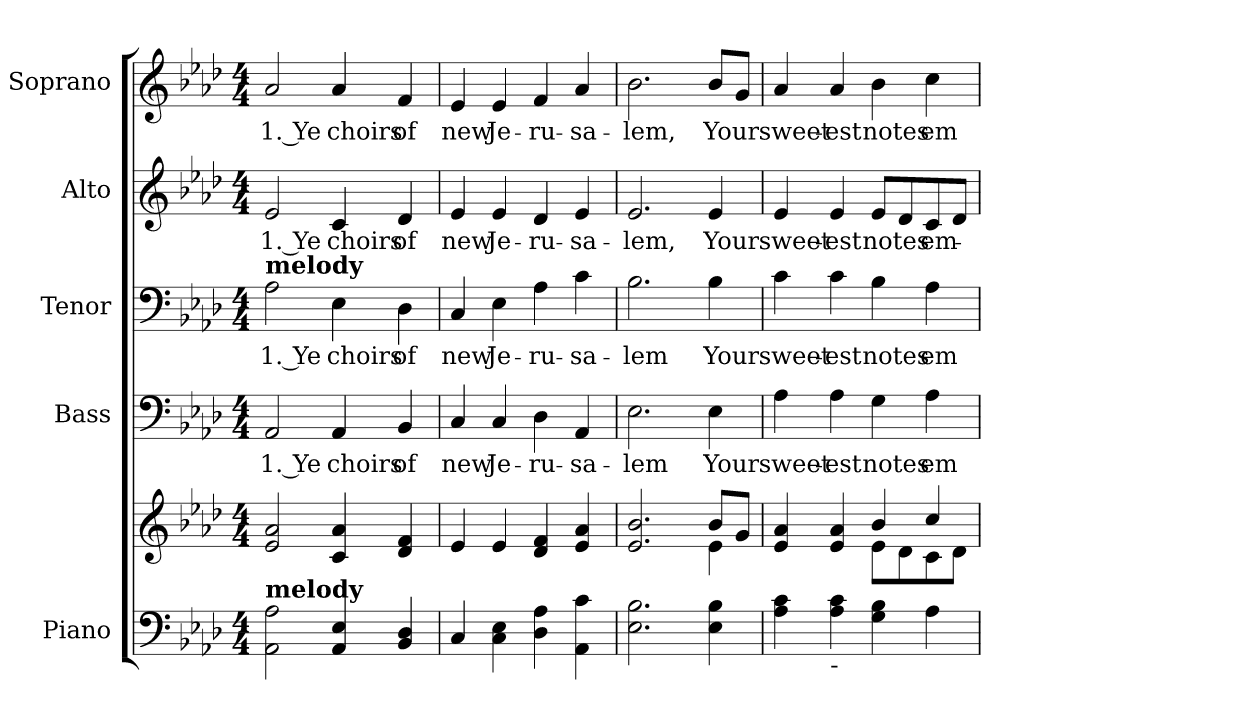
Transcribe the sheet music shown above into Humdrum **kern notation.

**kern	**kern	**kern	**text	**kern	**text	**kern	**text	**kern	**text
*part5	*part5	*part4	*part4	*part3	*part3	*part2	*part2	*part1	*part1
*staff6	*staff5	*staff4	*staff4	*staff3	*staff3	*staff2	*staff2	*staff1	*staff1
*I"Piano	*	*I"Bass	*	*I"Tenor	*	*I"Alto	*	*I"Soprano	*
*I'Pno.	*	*I'B.	*	*I'T.	*	*I'A.	*	*I'S.	*
!!LO:PB:g=z
*clefF4	*clefG2	*clefF4	*	*clefF4	*	*clefG2	*	*clefG2	*
*k[b-e-a-d-]	*k[b-e-a-d-]	*k[b-e-a-d-]	*	*k[b-e-a-d-]	*	*k[b-e-a-d-]	*	*k[b-e-a-d-]	*
*f:	*f:	*f:	*	*f:	*	*f:	*	*f:	*
*M4/4	*M4/4	*M4/4	*	*M4/4	*	*M4/4	*	*M4/4	*
*MM180	*MM180	*MM180	*	*MM180	*	*MM180	*	*MM180	*
=1	=1	=1	=1	=1	=1	=1	=1	=1	=1
!	!	!	!LO:LY:b:color=#000000	!	!	!	!	!	!
!	!	!	!	!	!LO:LY:b:color=#000000	!	!	!	!
!	!	!	!	!	!	!	!LO:LY:b:color=#000000	!	!
!	!	!	!	!LO:TX:a:B:t=melody	!	!	!	!	!
!LO:TX:a:B:t=melody	!	!	!	!	!	!	!	!	!
!	!	!	!	!	!	!	!	!	!LO:LY:b:color=#000000
2AA-i\ 2A-i	2e-i/ 2a-i	2AA-i/	1. Ye	2A-i\	1. Ye	2e-i/	1. Ye	2a-i/	1. Ye
!	!	!	!LO:LY:b:color=#000000	!	!	!	!	!	!
!	!	!	!	!	!LO:LY:b:color=#000000	!	!	!	!
!	!	!	!	!	!	!	!LO:LY:b:color=#000000	!	!
!	!	!	!	!	!	!	!	!	!LO:LY:b:color=#000000
4AA-i/ 4E-i	4ci/ 4a-i	4AA-i/	choirs	4E-i\	choirs	4ci/	choirs	4a-i/	choirs
!	!	!	!LO:LY:b:color=#000000	!	!	!	!	!	!
!	!	!	!	!	!LO:LY:b:color=#000000	!	!	!	!
!	!	!	!	!	!	!	!LO:LY:b:color=#000000	!	!
!	!	!	!	!	!	!	!	!	!LO:LY:b:color=#000000
4BB-i/ 4D-i	4d-i/ 4fi	4BB-i/	of	4D-i\	of	4d-i/	of	4fi/	of
=2	=2	=2	=2	=2	=2	=2	=2	=2	=2
!	!	!	!LO:LY:b:color=#000000	!	!	!	!	!	!
!	!	!	!	!	!LO:LY:b:color=#000000	!	!	!	!
!	!	!	!	!	!	!	!LO:LY:b:color=#000000	!	!
!	!	!	!	!	!	!	!	!	!LO:LY:b:color=#000000
4Ci/	4e-i/	4Ci/	new	4Ci/	new	4e-i/	new	4e-i/	new
!	!	!	!LO:LY:b:color=#000000	!	!	!	!	!	!
!	!	!	!	!	!LO:LY:b:color=#000000	!	!	!	!
!	!	!	!	!	!	!	!LO:LY:b:color=#000000	!	!
!	!	!	!	!	!	!	!	!	!LO:LY:b:color=#000000
4Ci\ 4E-i	4e-i/	4Ci/	Je-	4E-i\	Je-	4e-i/	Je-	4e-i/	Je-
!	!	!	!LO:LY:b:color=#000000	!	!	!	!	!	!
!	!	!	!	!	!LO:LY:b:color=#000000	!	!	!	!
!	!	!	!	!	!	!	!LO:LY:b:color=#000000	!	!
!	!	!	!	!	!	!	!	!	!LO:LY:b:color=#000000
4D-i\ 4A-i	4d-i/ 4fi	4D-i\	-ru-	4A-i\	-ru-	4d-i/	-ru-	4fi/	-ru-
!	!	!	!LO:LY:b:color=#000000	!	!	!	!	!	!
!	!	!	!	!	!LO:LY:b:color=#000000	!	!	!	!
!	!	!	!	!	!	!	!LO:LY:b:color=#000000	!	!
!	!	!	!	!	!	!	!	!	!LO:LY:b:color=#000000
4AA-i\ 4ci	4e-i/ 4a-i	4AA-i/	-sa-	4ci\	-sa-	4e-i/	-sa-	4a-i/	-sa-
=3	=3	=3	=3	=3	=3	=3	=3	=3	=3
*	*^	*	*	*	*	*	*	*	*
!	!	!	!	!LO:LY:b:color=#000000	!	!	!	!	!	!
!	!	!	!	!	!	!LO:LY:b:color=#000000	!	!	!	!
!	!	!	!	!	!	!	!	!LO:LY:b:color=#000000	!	!
!	!	!	!	!	!	!	!	!	!	!LO:LY:b:color=#000000
2.E-i\ 2.B-i	2.e-i/ 2.b-i	2.ryy	2.E-i\	-lem	2.B-i\	-lem	2.e-i/	-lem,	2.b-i\	-lem,
!	!	!	!	!LO:LY:b:color=#000000	!	!	!	!	!	!
!	!	!	!	!	!	!LO:LY:b:color=#000000	!	!	!	!
!	!	!	!	!	!	!	!	!LO:LY:b:color=#000000	!	!
!	!	!	!	!	!	!	!	!	!	!LO:LY:b:color=#000000
4E-i\ 4B-i	8b-i/L	4e-i\	4E-i\	Your	4B-i\	Your	4e-i/	Your	8b-i/L	Your
.	8gi/J	.	.	.	.	.	.	.	8gi/J	.
=4	=4	=4	=4	=4	=4	=4	=4	=4	=4	=4
!	!	!	!	!LO:LY:b:color=#000000	!	!	!	!	!	!
!	!	!	!	!	!	!LO:LY:b:color=#000000	!	!	!	!
!	!	!	!	!	!	!	!	!LO:LY:b:color=#000000	!	!
!	!	!	!	!	!	!	!	!	!	!LO:LY:b:color=#000000
4A-i\ 4ci	4e-i/ 4a-i	2ryy	4A-i\	sweet-	4ci\	sweet-	4e-i/	sweet-	4a-i/	sweet-
!	!	!	!	!LO:LY:b:color=#000000	!	!	!	!	!	!
!	!	!	!	!	!	!LO:LY:b:color=#000000	!	!	!	!
!	!	!	!	!	!	!	!	!LO:LY:b:color=#000000	!	!
!LO:TX:b:t=-	!	!	!	!	!	!	!	!	!	!
!	!	!	!	!	!	!	!	!	!	!LO:LY:b:color=#000000
4A-i\ 4ci	4e-i/ 4a-i	.	4A-i\	-est	4ci\	-est	4e-i/	-est	4a-i/	-est
!	!	!	!	!LO:LY:b:color=#000000	!	!	!	!	!	!
!	!	!	!	!	!	!LO:LY:b:color=#000000	!	!	!	!
!	!	!	!	!	!	!	!	!LO:LY:b:color=#000000	!	!
!	!	!	!	!	!	!	!	!	!	!LO:LY:b:color=#000000
4Gi\ 4B-i	4b-i/	8e-i\L	4Gi\	notes	4B-i\	notes	8e-i/L	notes	4b-i\	notes
.	.	8d-i\	.	.	.	.	8d-i/	.	.	.
!	!	!	!	!LO:LY:b:color=#000000	!	!	!	!	!	!
!	!	!	!	!	!	!LO:LY:b:color=#000000	!	!	!	!
!	!	!	!	!	!	!	!	!LO:LY:b:color=#000000	!	!
!	!	!	!	!	!	!	!	!	!	!LO:LY:b:color=#000000
4A-i\	4cci/	8ci\	4A-i\	em-	4A-i\	em-	8ci/	em-	4cci\	em-
.	.	8d-i\J	.	.	.	.	8d-i/J	.	.	.
*	*v	*v	*	*	*	*	*	*	*	*
=	=	=	=	=	=	=	=	=	=
*-	*-	*-	*-	*-	*-	*-	*-	*-	*-
